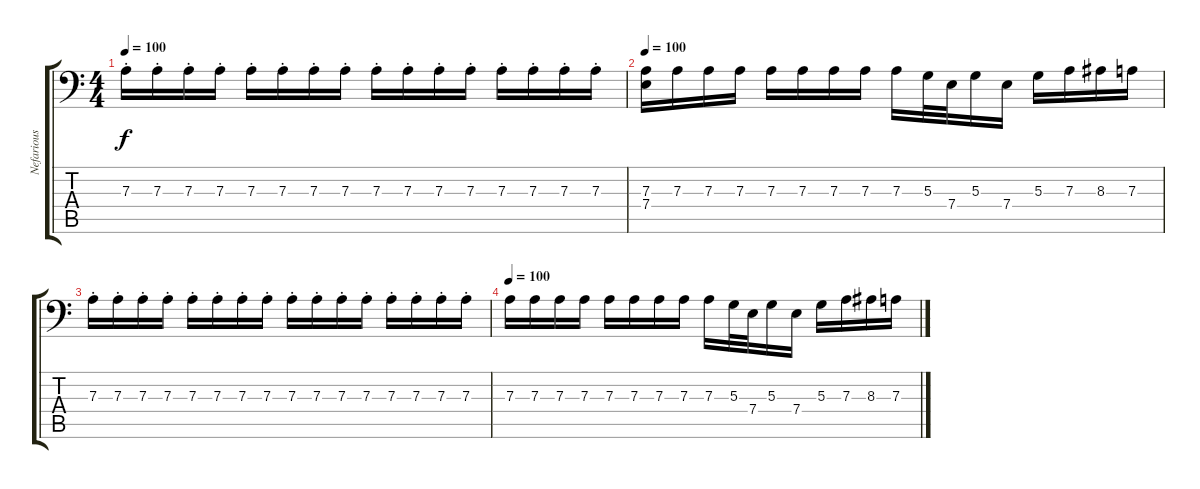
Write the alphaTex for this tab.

\track ("Nefarious" "Nefarious") {instrument electricbasspick}
\staff {score tabs}
\tuning (C3 G2 D2 A1 E1 B0) {hide}
\ts (4 4)
\tempo 100
\clef f4
\ks c
7.3{st}.16{dy f} 7.3{st}.16 7.3{st}.16 7.3{st}.16 7.3{st}.16 7.3{st}.16 7.3{st}.16 7.3{st}.16 7.3{st}.16 7.3{st}.16 7.3{st}.16 7.3{st}.16 7.3{st}.16 7.3{st}.16 7.3{st}.16 7.3{st}.16 |
\tempo 100
(7.3 7.4{t}).16 7.3.16 7.3.16 7.3.16 7.3.16 7.3.16 7.3.16 7.3.16 7.3.16 5.3.32 7.4.32 5.3.16 7.4.16 5.3.16 7.3.16 8.3.16 7.3.16 |
7.3{st}.16 7.3{st}.16 7.3{st}.16 7.3{st}.16 7.3{st}.16 7.3{st}.16 7.3{st}.16 7.3{st}.16 7.3{st}.16 7.3{st}.16 7.3{st}.16 7.3{st}.16 7.3{st}.16 7.3{st}.16 7.3{st}.16 7.3{st}.16 |
\tempo 100
7.3.16 7.3.16 7.3.16 7.3.16 7.3.16 7.3.16 7.3.16 7.3.16 7.3.16 5.3.32 7.4.32 5.3.16 7.4.16 5.3.16 7.3.16 8.3.16 7.3.16
